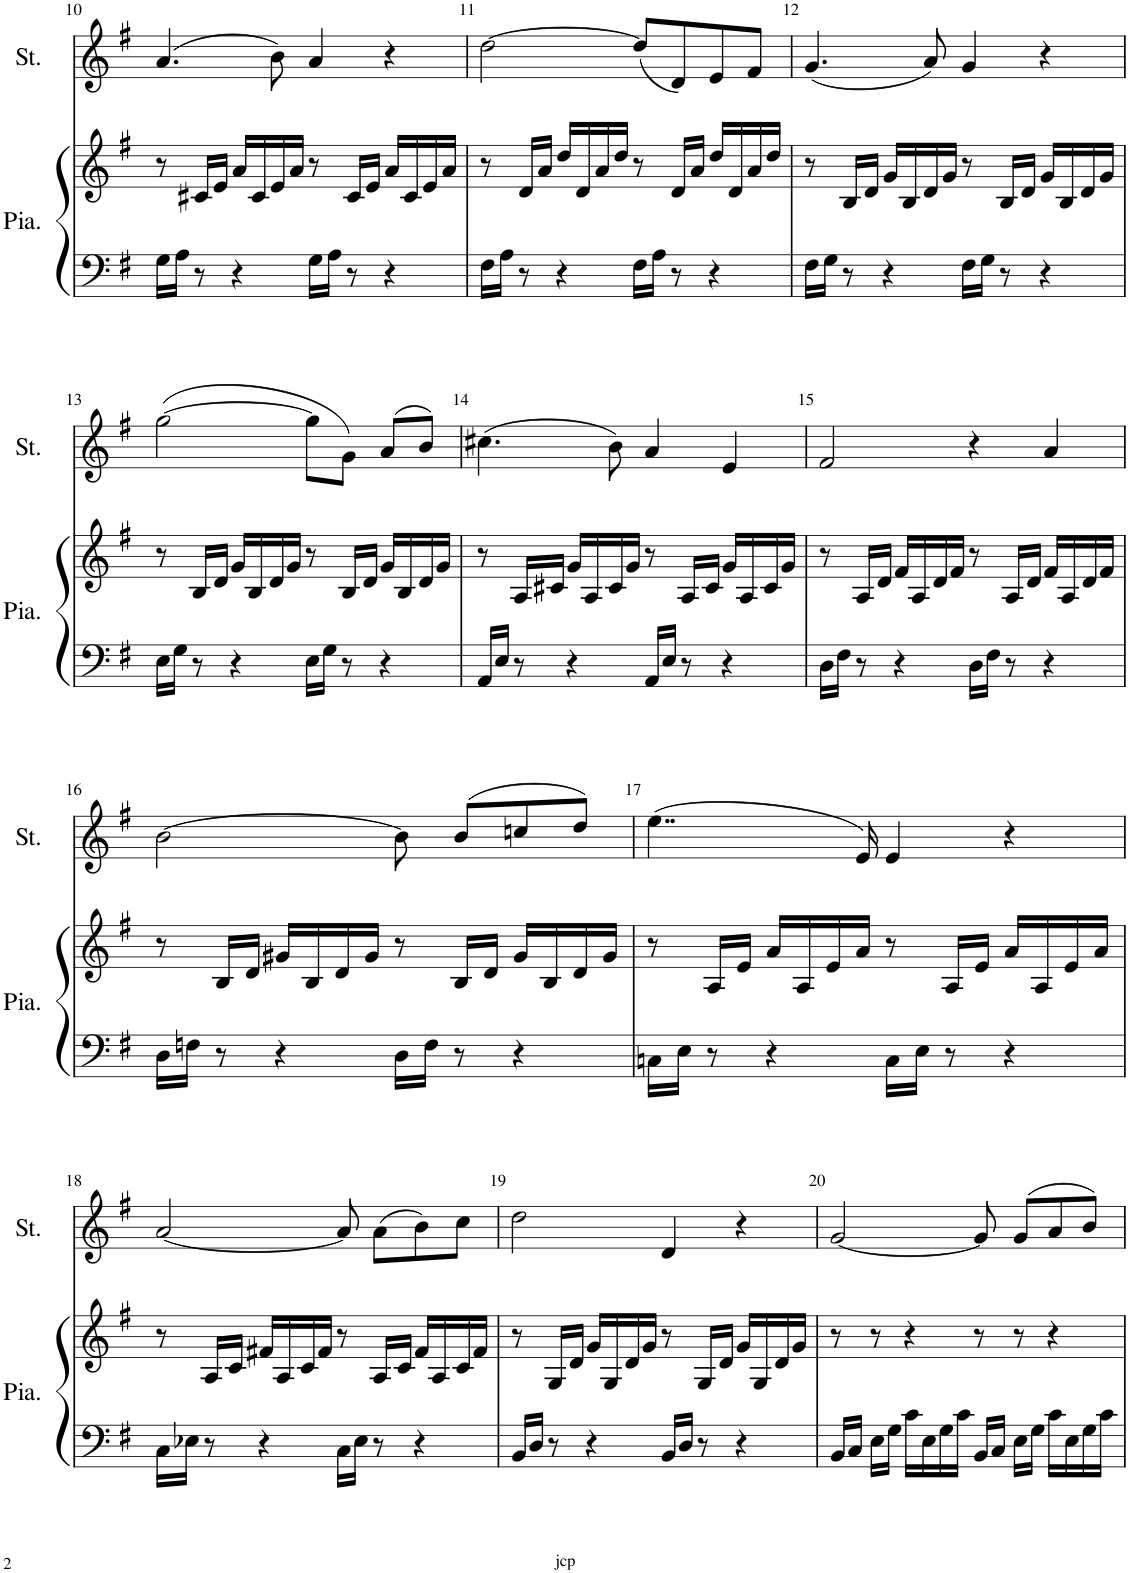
**kern	**kern	**kern
*part2	*part2	*part1
*staff3	*staff2	*staff1
*I"Piano	*	*I"Cordes
*I'Pia.	*	*
!!LO:PB:g=z
*clefF4	*clefG2	*clefG2
*k[f#]	*k[f#]	*k[f#]
*M4/4	*M4/4	*M4/4
*met(c)	*met(c)	*met(c)
=10	=10	=10
16G\LL	8r	(4.a/
16A\JJ	.	.
8r	16c#X/LL	.
.	16e/JJ	.
4r	16a/LL	.
.	16c#/	.
.	16e/	8b\)
.	16a/JJ	.
16G\LL	8r	4a/
16A\JJ	.	.
8r	16c#/LL	.
.	16e/JJ	.
4r	16a/LL	4r
.	16c#/	.
.	16e/	.
.	16a/JJ	.
=11	=11	=11
16F#\LL	8r	[2dd\
16A\JJ	.	.
8r	16d/LL	.
.	16a/JJ	.
4r	16dd/LL	.
.	16d/	.
.	16a/	.
.	16dd/JJ	.
16F#\LL	8r	(8dd/L]
16A\JJ	.	.
8r	16d/LL	8d/)
.	16a/JJ	.
4r	16dd/LL	8e/
.	16d/	.
.	16a/	8f#/J
.	16dd/JJ	.
=12	=12	=12
16F#\LL	8r	(4.g/
16G\JJ	.	.
8r	16B/LL	.
.	16d/JJ	.
4r	16g/LL	.
.	16B/	.
.	16d/	8a/)
.	16g/JJ	.
16F#\LL	8r	4g/
16G\JJ	.	.
8r	16B/LL	.
.	16d/JJ	.
4r	16g/LL	4r
.	16B/	.
.	16d/	.
.	16g/JJ	.
!!LO:LB:g=z
=13	=13	=13
16E\LL	8r	([2gg\
16G\JJ	.	.
8r	16B/LL	.
.	16d/JJ	.
4r	16g/LL	.
.	16B/	.
.	16d/	.
.	16g/JJ	.
16E\LL	8r	8gg\L]
16G\JJ	.	.
8r	16B/LL	8g\J)
.	16d/JJ	.
4r	16g/LL	(>8a/L
.	16B/	.
.	16d/	8b/J)
.	16g/JJ	.
=14	=14	=14
16AA/LL	8r	(4.cc#X\
16E/JJ	.	.
8r	16A/LL	.
.	16c#X/JJ	.
4r	16g/LL	.
.	16A/	.
.	16c#/	8b\)
.	16g/JJ	.
16AA/LL	8r	4a/
16E/JJ	.	.
8r	16A/LL	.
.	16c#/JJ	.
4r	16g/LL	4e/
.	16A/	.
.	16c#/	.
.	16g/JJ	.
=15	=15	=15
16D\LL	8r	2f#/
16F#\JJ	.	.
8r	16A/LL	.
.	16d/JJ	.
4r	16f#/LL	.
.	16A/	.
.	16d/	.
.	16f#/JJ	.
16D\LL	8r	4r
16F#\JJ	.	.
8r	16A/LL	.
.	16d/JJ	.
4r	16f#/LL	4a/
.	16A/	.
.	16d/	.
.	16f#/JJ	.
!!LO:LB:g=z
=16	=16	=16
16D\LL	8r	[2b\
16Fn\JJ	.	.
8r	16B/LL	.
.	16d/JJ	.
4r	16g#X/LL	.
.	16B/	.
.	16d/	.
.	16g#/JJ	.
16D\LL	8r	8b\]
16F\JJ	.	.
8r	16B/LL	(>8b/L
.	16d/JJ	.
4r	16g#/LL	8ccn/
.	16B/	.
.	16d/	8dd/J)
.	16g#/JJ	.
=17	=17	=17
16Cn\LL	8r	(4..ee\
16E\JJ	.	.
8r	16A/LL	.
.	16e/JJ	.
4r	16a/LL	.
.	16A/	.
.	16e/	.
.	16a/JJ	16e/)
16C\LL	8r	4e/
16E\JJ	.	.
8r	16A/LL	.
.	16e/JJ	.
4r	16a/LL	4r
.	16A/	.
.	16e/	.
.	16a/JJ	.
!!LO:LB:g=z
=18	=18	=18
16C\LL	8r	[2a/
16E-X\JJ	.	.
8r	16A/LL	.
.	16c/JJ	.
4r	16f#X/LL	.
.	16A/	.
.	16c/	.
.	16f#/JJ	.
16C\LL	8r	8a/]
16E-\JJ	.	.
8r	16A/LL	(8a\L
.	16c/JJ	.
4r	16f#/LL	8b\)
.	16A/	.
.	16c/	8cc\J
.	16f#/JJ	.
=19	=19	=19
16BB/LL	8r	2dd\
16D/JJ	.	.
8r	16G/LL	.
.	16d/JJ	.
4r	16g/LL	.
.	16G/	.
.	16d/	.
.	16g/JJ	.
16BB/LL	8r	4d/
16D/JJ	.	.
8r	16G/LL	.
.	16d/JJ	.
4r	16g/LL	4r
.	16G/	.
.	16d/	.
.	16g/JJ	.
=20	=20	=20
16BB/LL	8r	[2g/
16C/JJ	.	.
16E\LL	8r	.
16G\JJ	.	.
16c\LL	4r	.
16E\	.	.
16G\	.	.
16c\JJ	.	.
16BB/LL	8r	8g/]
16C/JJ	.	.
16E\LL	8r	(>8g/L
16G\JJ	.	.
16c\LL	4r	8a/
16E\	.	.
16G\	.	8b/J)
16c\JJ	.	.
=	=	=
*-	*-	*-
